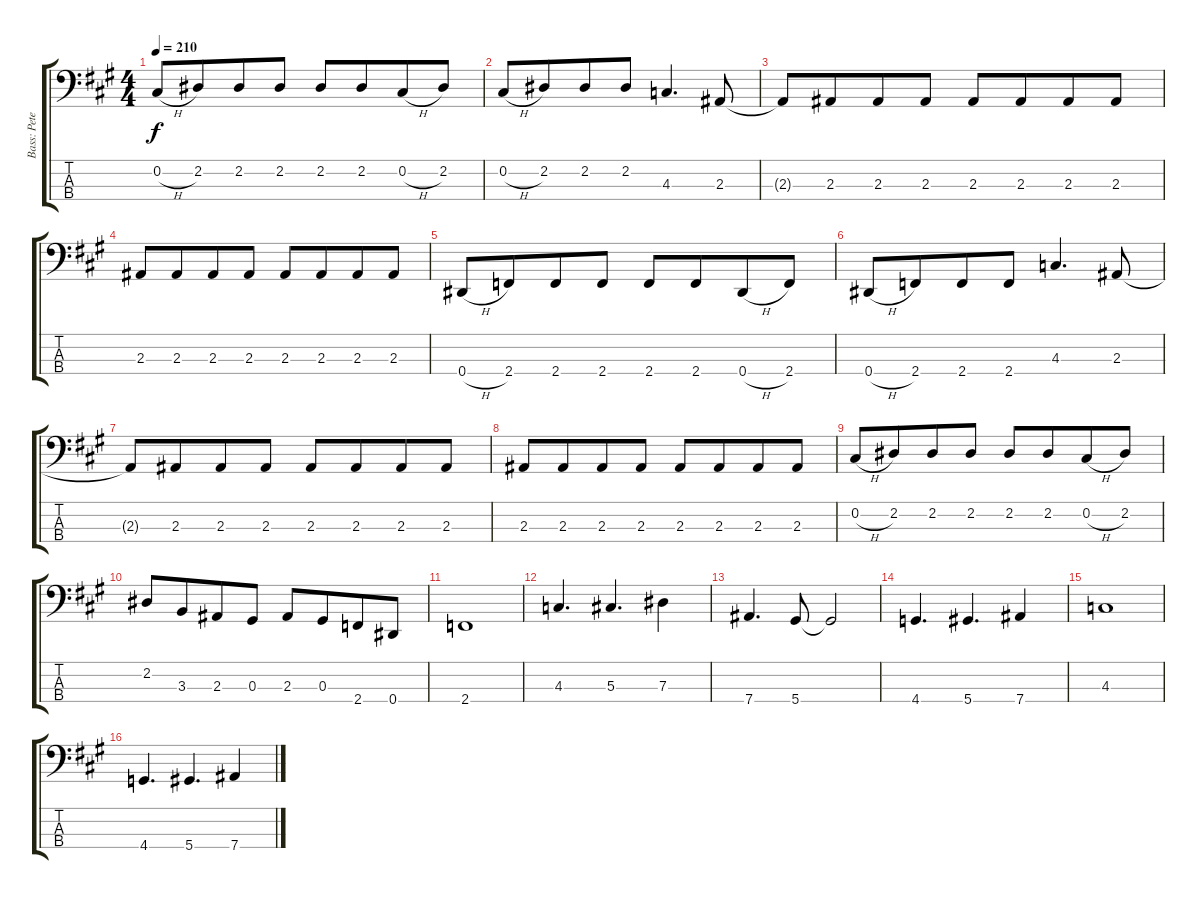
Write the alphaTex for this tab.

\track ("Bass: Peter" "Bass: Pete") {instrument electricbassfinger}
\staff {score tabs}
\tuning (Gb2 Db2 Ab1 Eb1) {hide}
\ts (4 4)
\tempo 210
\clef f4
\ks a
0.2{h}.8{dy f} 2.2.8{beam merge} 2.2.8 2.2.8 2.2.8 2.2.8{beam merge} 0.2{h}.8 2.2.8 |
0.2{h}.8 2.2.8{beam merge} 2.2.8 2.2.8 4.3.4{d} 2.3.8 |
2.3{t}.8 2.3.8{beam merge} 2.3.8 2.3.8 2.3.8 2.3.8{beam merge} 2.3.8 2.3.8 |
2.3.8 2.3.8{beam merge} 2.3.8 2.3.8 2.3.8 2.3.8{beam merge} 2.3.8 2.3.8 |
0.4{h}.8 2.4.8{beam merge} 2.4.8 2.4.8 2.4.8 2.4.8{beam merge} 0.4{h}.8 2.4.8 |
0.4{h}.8 2.4.8{beam merge} 2.4.8 2.4.8 4.3.4{d} 2.3.8 |
2.3{t}.8 2.3.8{beam merge} 2.3.8 2.3.8 2.3.8 2.3.8{beam merge} 2.3.8 2.3.8 |
2.3.8 2.3.8{beam merge} 2.3.8 2.3.8 2.3.8 2.3.8{beam merge} 2.3.8 2.3.8 |
0.2{h}.8 2.2.8{beam merge} 2.2.8 2.2.8 2.2.8 2.2.8{beam merge} 0.2{h}.8 2.2.8 |
2.2.8 3.3.8{beam merge} 2.3.8 0.3.8 2.3.8 0.3.8{beam merge} 2.4.8 0.4.8 |
2.4.1 |
4.3.4{d} 5.3.4{d} 7.3.4 |
7.4.4{d} 5.4.8 5.4{t}.2 |
4.4.4{d} 5.4.4{d} 7.4.4 |
4.3.1 |
4.4.4{d} 5.4.4{d} 7.4.4
